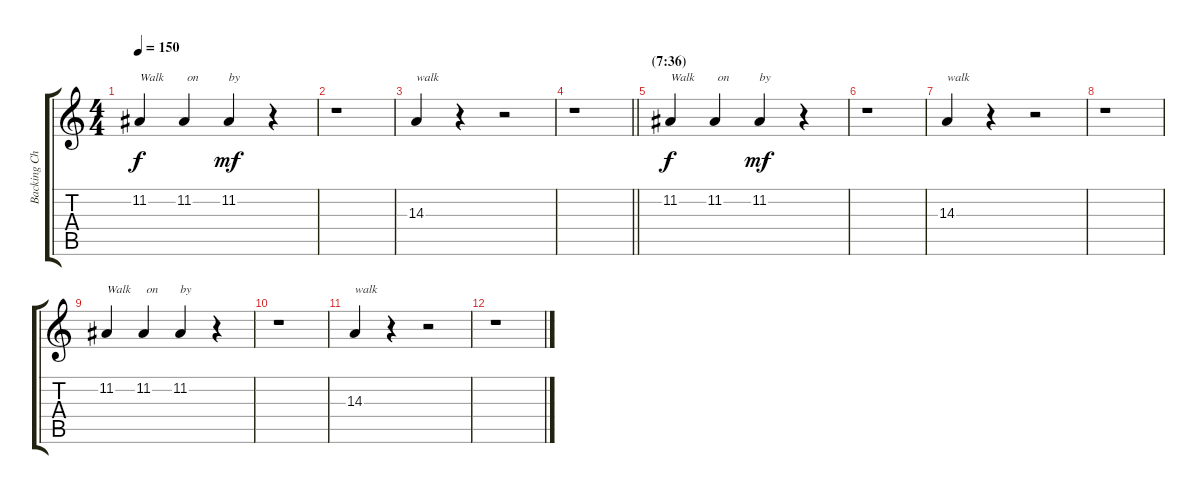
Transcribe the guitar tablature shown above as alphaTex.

\track ("Backing Choir" "Backing Ch") {instrument pad4choir}
\staff {score tabs}
\tuning (E4 B3 G3 D3 A2 E2) {hide}
\ts (4 4)
\tempo 150
\clef g2
\ks c
11.2.4{txt "Walk" dy f} 11.2.4{txt " on"} 11.2.4{txt "by" dy mf} r.4 |
r.1 |
14.3.4{txt "walk"} r.4 r.2 |
\barLineRight lightlight
r.1 |
\section ("" "(7:36)")
11.2.4{txt "Walk" dy f} 11.2.4{txt " on"} 11.2.4{txt "by" dy mf} r.4 |
r.1 |
14.3.4{txt "walk"} r.4 r.2 |
r.1 |
11.2.4{txt "Walk"} 11.2.4{txt " on"} 11.2.4{txt "by"} r.4 |
r.1 |
14.3.4{txt "walk"} r.4 r.2 |
r.1
